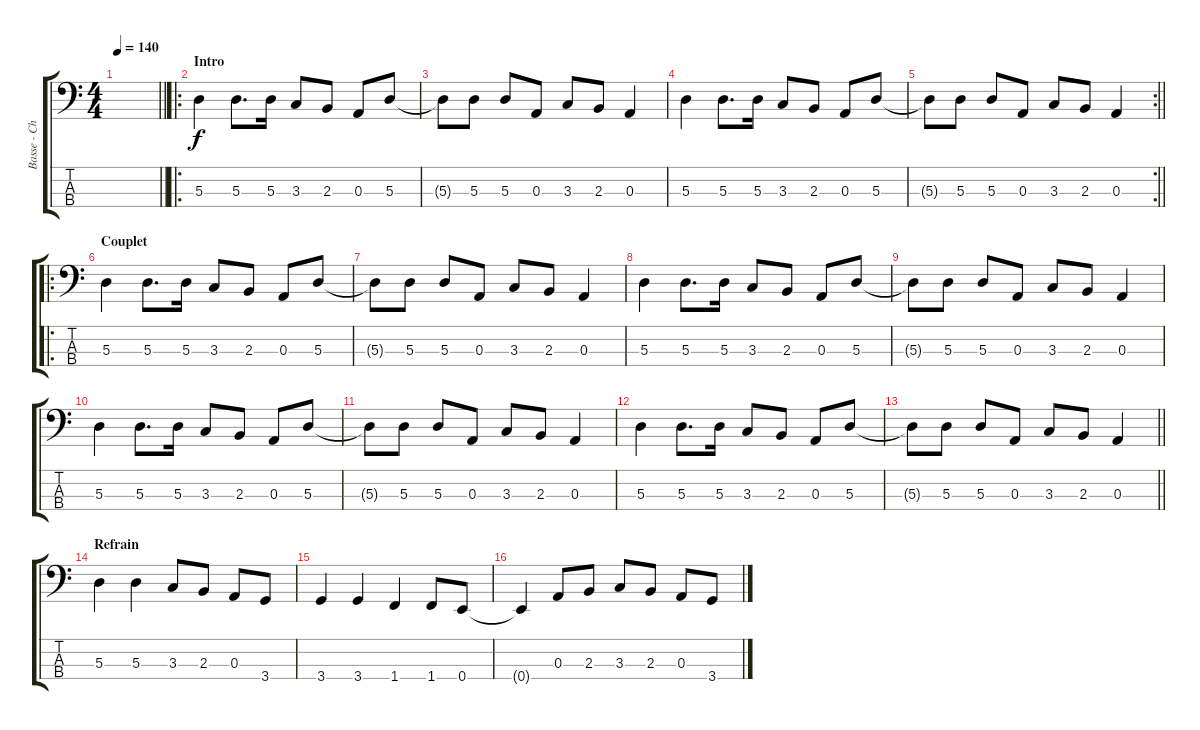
\track ("Basse - Chris Novoselic" "Basse - Ch") {instrument electricbasspick}
\staff {score tabs}
\tuning (G2 D2 A1 E1) {hide}
\ts (4 4)
\tempo 140
\clef f4
\barLineRight lightlight
\ks c
|
\ro
\section ("" "Intro")
5.3.4 5.3.8{d} 5.3.16 3.3.8 2.3.8 0.3.8 5.3.8 |
5.3{t}.8 5.3.8 5.3.8 0.3.8 3.3.8 2.3.8 0.3.4 |
5.3.4 5.3.8{d} 5.3.16 3.3.8 2.3.8 0.3.8 5.3.8 |
\rc 2
\barLineRight lightlight
5.3{t}.8 5.3.8 5.3.8 0.3.8 3.3.8 2.3.8 0.3.4 |
\ro
\section ("" "Couplet")
5.3.4 5.3.8{d} 5.3.16 3.3.8 2.3.8 0.3.8 5.3.8 |
5.3{t}.8 5.3.8 5.3.8 0.3.8 3.3.8 2.3.8 0.3.4 |
5.3.4 5.3.8{d} 5.3.16 3.3.8 2.3.8 0.3.8 5.3.8 |
5.3{t}.8 5.3.8 5.3.8 0.3.8 3.3.8 2.3.8 0.3.4 |
5.3.4 5.3.8{d} 5.3.16 3.3.8 2.3.8 0.3.8 5.3.8 |
5.3{t}.8 5.3.8 5.3.8 0.3.8 3.3.8 2.3.8 0.3.4 |
5.3.4 5.3.8{d} 5.3.16 3.3.8 2.3.8 0.3.8 5.3.8 |
\barLineRight lightlight
5.3{t}.8 5.3.8 5.3.8 0.3.8 3.3.8 2.3.8 0.3.4 |
\section ("" "Refrain")
5.3.4 5.3.4 3.3.8 2.3.8 0.3.8 3.4.8 |
3.4.4 3.4.4 1.4.4 1.4.8 0.4.8 |
0.4{t}.4 0.3.8 2.3.8 3.3.8 2.3.8 0.3.8 3.4.8
